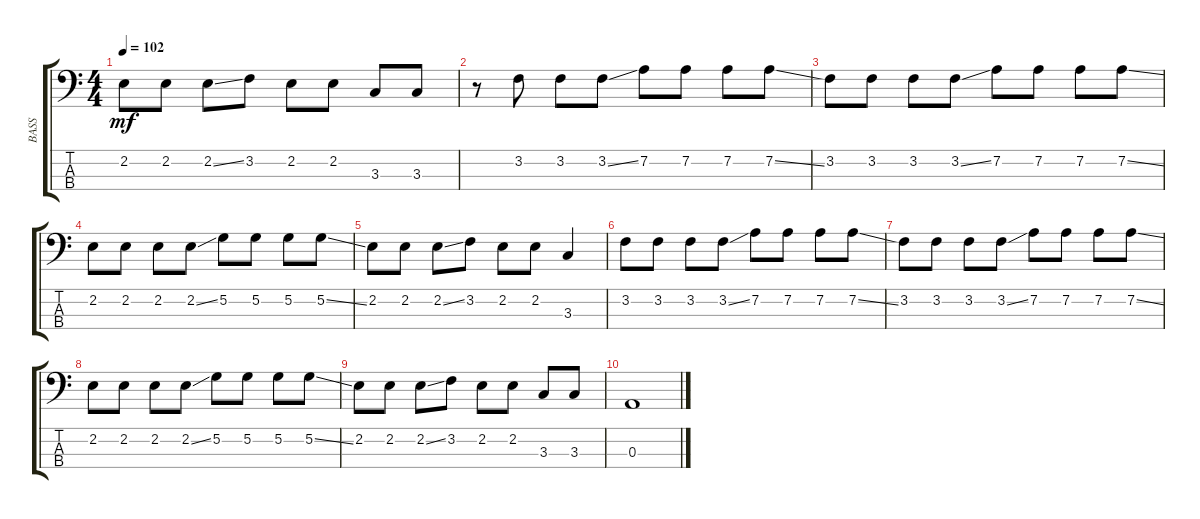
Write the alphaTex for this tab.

\track ("BASS" "BASS") {instrument electricbassfinger}
\staff {score tabs}
\tuning (G2 D2 A1 E1) {hide}
\ts (4 4)
\tempo 102
\clef f4
\ks c
2.2.8{dy mf} 2.2.8 2.2{ss}.8 3.2.8 2.2.8 2.2.8 3.3.8 3.3.8 |
r.8 3.2.8 3.2.8 3.2{ss}.8 7.2.8 7.2.8 7.2.8 7.2{ss}.8 |
3.2.8 3.2.8 3.2.8 3.2{ss}.8 7.2.8 7.2.8 7.2.8 7.2{ss}.8 |
2.2.8 2.2.8 2.2.8 2.2{ss}.8 5.2.8 5.2.8 5.2.8 5.2{ss}.8 |
2.2.8 2.2.8 2.2{ss}.8 3.2.8 2.2.8 2.2.8 3.3.4 |
3.2.8 3.2.8 3.2.8 3.2{ss}.8 7.2.8 7.2.8 7.2.8 7.2{ss}.8 |
3.2.8 3.2.8 3.2.8 3.2{ss}.8 7.2.8 7.2.8 7.2.8 7.2{ss}.8 |
2.2.8 2.2.8 2.2.8 2.2{ss}.8 5.2.8 5.2.8 5.2.8 5.2{ss}.8 |
2.2.8 2.2.8 2.2{ss}.8 3.2.8 2.2.8 2.2.8 3.3.8 3.3.8 |
0.3.1
